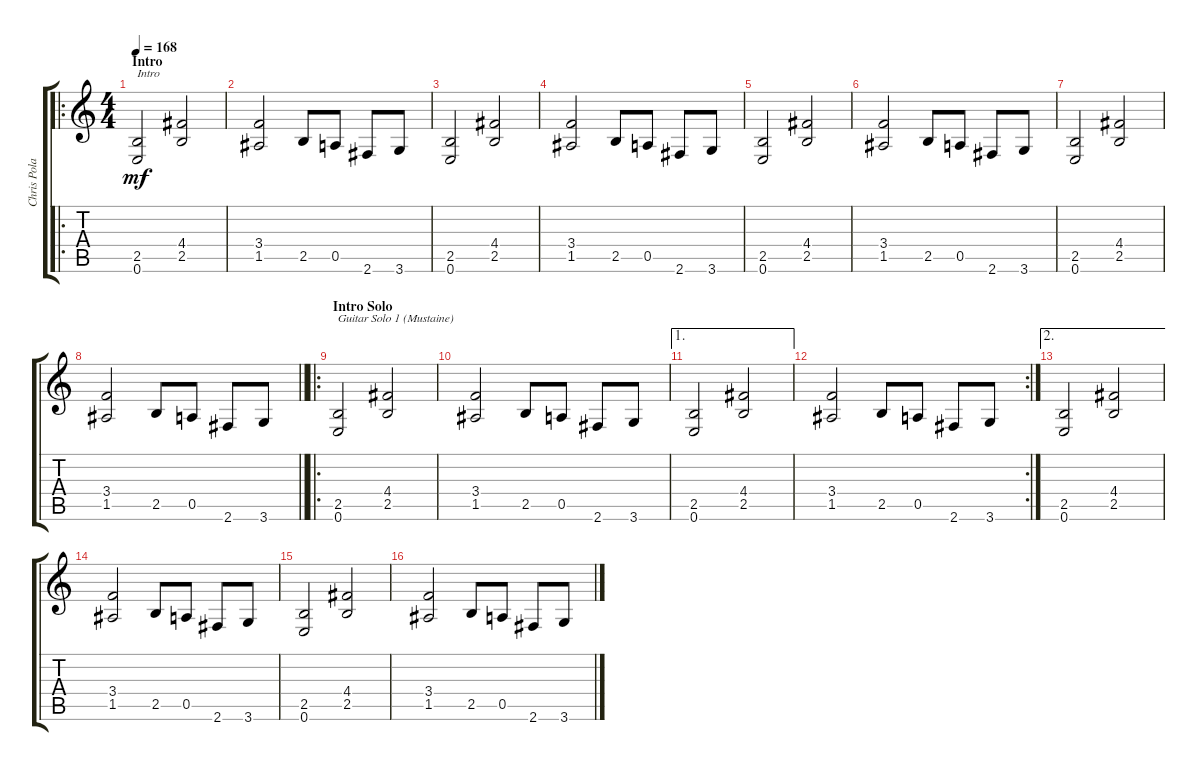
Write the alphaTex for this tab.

\track ("Chris Poland" "Chris Pola") {instrument distortionguitar}
\staff {score tabs}
\tuning (E4 B3 G3 D3 A2 E2) {hide}
\ro
\ts (4 4)
\section ("" "Intro")
\tempo 168
\tempo 150
\tempo 168
\clef g2
\ks c
(2.5 0.6).2{txt "Intro" dy mf instrument distortionguitar} (4.4 2.5).2 |
(3.4 1.5).2 2.5.8 0.5.8 2.6.8 3.6.8 |
(2.5 0.6).2 (4.4 2.5).2 |
(3.4 1.5).2 2.5.8 0.5.8 2.6.8 3.6.8 |
(2.5 0.6).2 (4.4 2.5).2 |
(3.4 1.5).2 2.5.8 0.5.8 2.6.8 3.6.8 |
(2.5 0.6).2 (4.4 2.5).2 |
\barLineRight lightlight
(3.4 1.5).2 2.5.8 0.5.8 2.6.8 3.6.8 |
\ro
\section ("" "Intro Solo")
(2.5 0.6).2{txt "Guitar Solo 1 (Mustaine)"} (4.4 2.5).2 |
(3.4 1.5).2 2.5.8 0.5.8 2.6.8 3.6.8 |
\ae 1
(2.5 0.6).2 (4.4 2.5).2 |
\rc 2
(3.4 1.5).2 2.5.8 0.5.8 2.6.8 3.6.8 |
\ae 2
(2.5 0.6).2 (4.4 2.5).2 |
(3.4 1.5).2 2.5.8 0.5.8 2.6.8 3.6.8 |
(2.5 0.6).2 (4.4 2.5).2 |
(3.4 1.5).2 2.5.8 0.5.8 2.6.8 3.6.8
